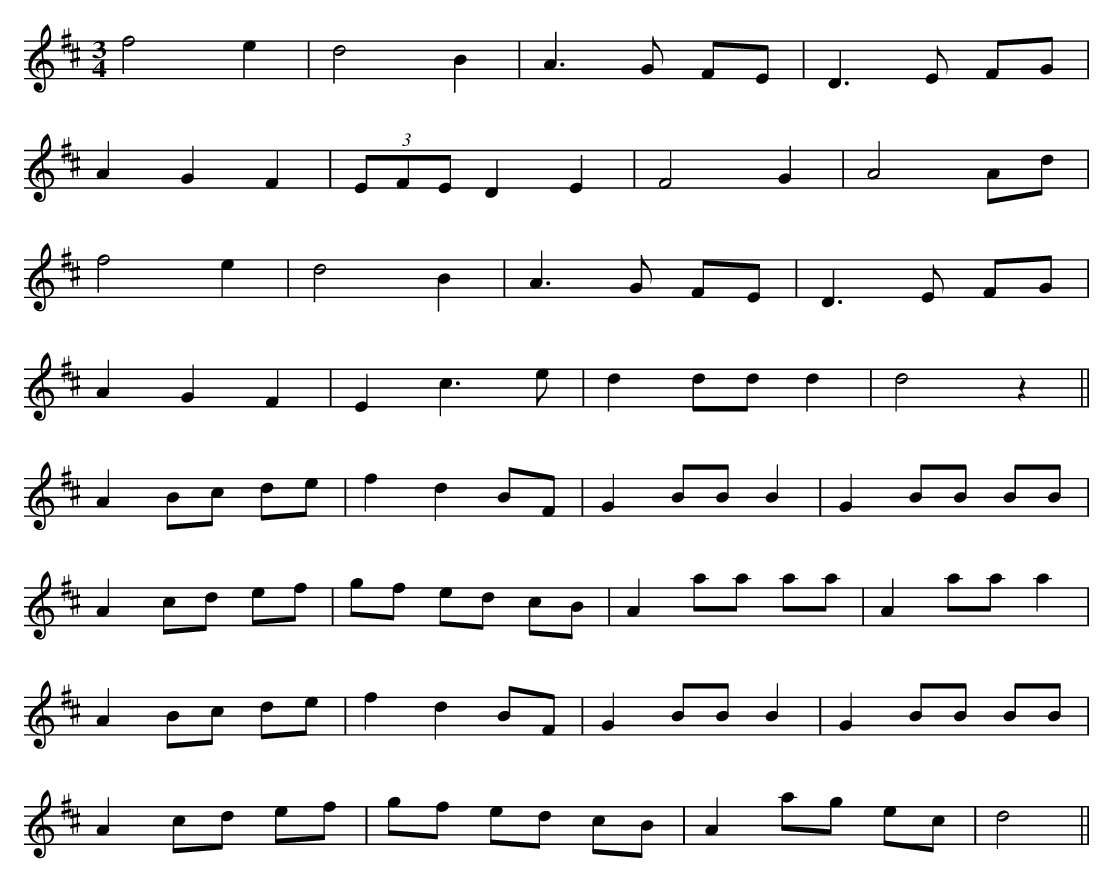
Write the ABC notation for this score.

X:1
M:3/4
K:D
f4e2|d4B2|A3G FE|D3E FG|
A2G2F2|(3EFE D2E2|F4G2|A4Ad|
f4e2|d4B2|A3G FE|D3E FG|
A2G2F2|E2c3e|d2ddd2|d4z2||
A2Bc de|f2d2BF|G2BB B2|G2BB BB|
A2cd ef|gf ed cB|A2aa aa|A2aaa2|
A2Bc de|f2d2BF|G2BB B2|G2BB BB|
A2cd ef|gf ed cB|A2ag ec|d4||
